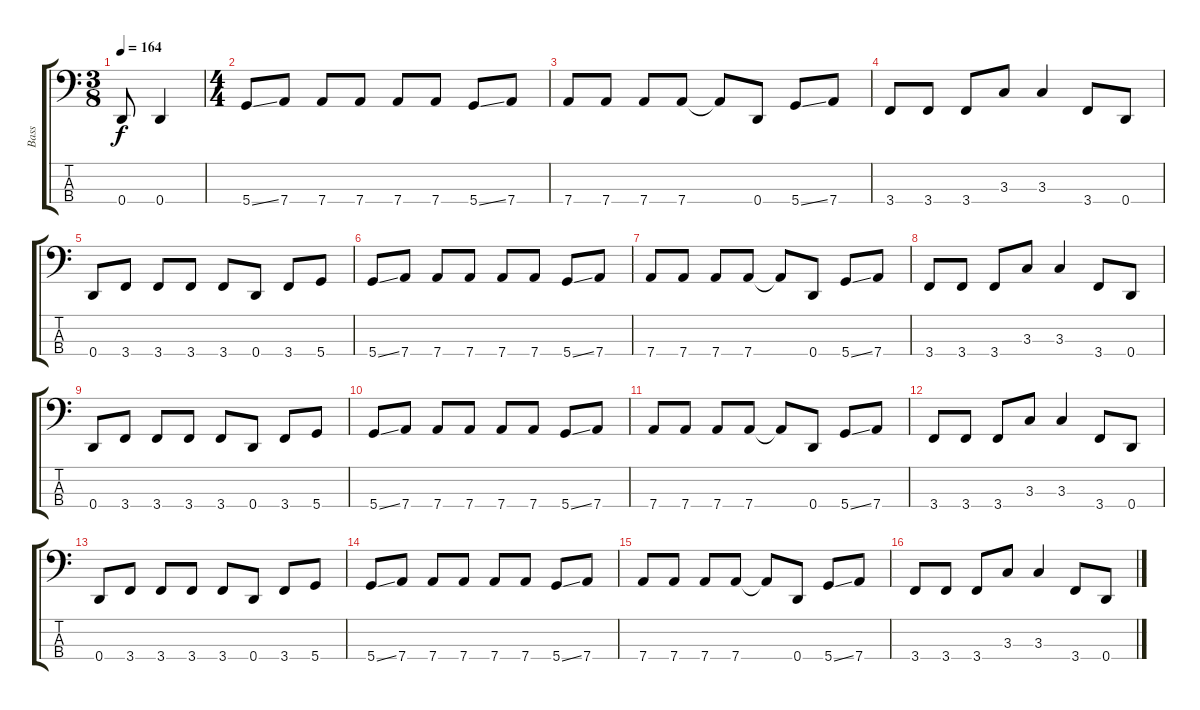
\track ("Bass" "Bass") {instrument electricbasspick}
\staff {score tabs}
\tuning (G2 D2 A1 D1) {hide}
\ts (3 8)
\tempo 164
\clef f4
\ks c
0.4.8{dy f instrument electricbasspick} 0.4.4 |
\ts (4 4)
5.4{ss}.8 7.4.8 7.4.8 7.4.8 7.4.8 7.4.8 5.4{ss}.8 7.4.8 |
7.4.8 7.4.8 7.4.8 7.4.8 7.4{t}.8 0.4.8 5.4{ss}.8 7.4.8 |
3.4.8 3.4.8 3.4.8 3.3.8 3.3.4 3.4.8 0.4.8 |
0.4.8 3.4.8 3.4.8 3.4.8 3.4.8 0.4.8 3.4.8 5.4.8 |
5.4{ss}.8 7.4.8 7.4.8 7.4.8 7.4.8 7.4.8 5.4{ss}.8 7.4.8 |
7.4.8 7.4.8 7.4.8 7.4.8 7.4{t}.8 0.4.8 5.4{ss}.8 7.4.8 |
3.4.8 3.4.8 3.4.8 3.3.8 3.3.4 3.4.8 0.4.8 |
0.4.8 3.4.8 3.4.8 3.4.8 3.4.8 0.4.8 3.4.8 5.4.8 |
5.4{ss}.8 7.4.8 7.4.8 7.4.8 7.4.8 7.4.8 5.4{ss}.8 7.4.8 |
7.4.8 7.4.8 7.4.8 7.4.8 7.4{t}.8 0.4.8 5.4{ss}.8 7.4.8 |
3.4.8 3.4.8 3.4.8 3.3.8 3.3.4 3.4.8 0.4.8 |
0.4.8 3.4.8 3.4.8 3.4.8 3.4.8 0.4.8 3.4.8 5.4.8 |
5.4{ss}.8 7.4.8 7.4.8 7.4.8 7.4.8 7.4.8 5.4{ss}.8 7.4.8 |
7.4.8 7.4.8 7.4.8 7.4.8 7.4{t}.8 0.4.8 5.4{ss}.8 7.4.8 |
3.4.8 3.4.8 3.4.8 3.3.8 3.3.4 3.4.8 0.4.8
